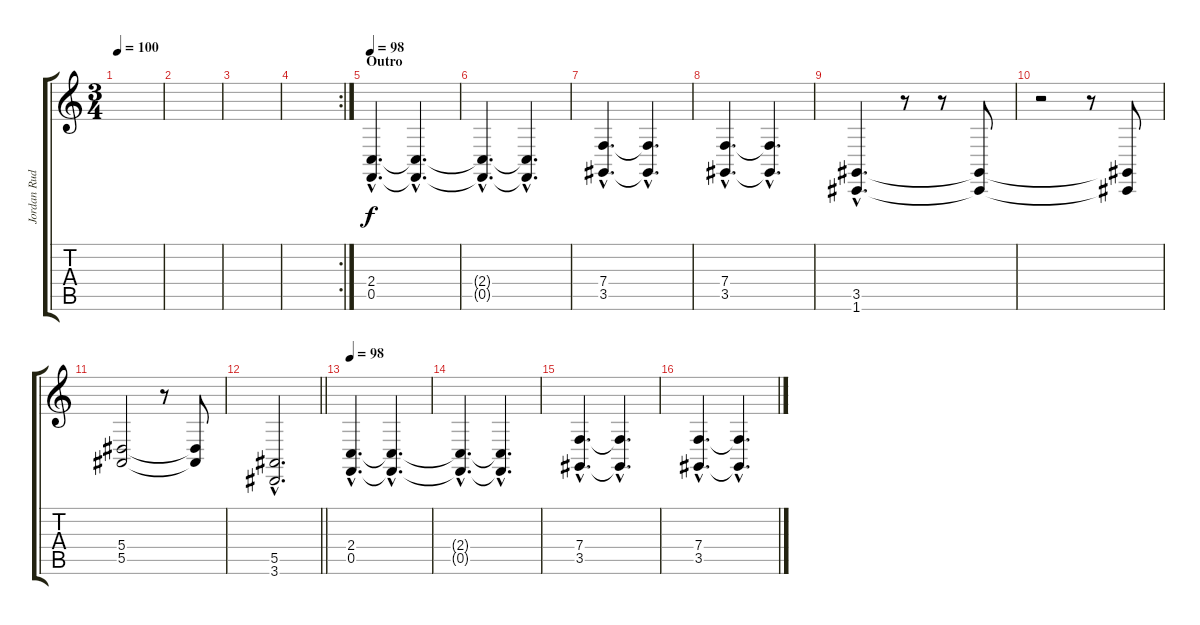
\track ("Jordan Rudess L" "Jordan Rud") {instrument acousticgrandpiano}
\staff {score tabs}
\tuning (C4 G3 Eb3 Bb2 F2 C2) {hide}
\ts (3 4)
\tempo 100
\clef g2
\ks c
|
|
|
\rc 2
|
\section ("" "Outro")
\tempo 98
(2.4{hac} 0.5{hac}).4{d volume 15 balance 4 instrument acousticgrandpiano} (2.4{hac t} 0.5{hac t}).4{d} |
(2.4{hac t} 0.5{hac t}).4{d} (2.4{hac t} 0.5{hac t}).4{d} |
(7.4{hac} 3.5{hac}).4{d} (7.4{hac t} 3.5{hac t}).4{d} |
(7.4{hac} 3.5{hac}).4{d} (7.4{hac t} 3.5{hac t}).4{d} |
(3.5{hac} 1.6{hac}).4{d} r.8 r.8 (3.5{t} 1.6{t}).8 |
r.2 r.8 (3.5{t} 1.6{t}).8 |
(5.4 5.5).2 r.8 (5.4{t} 5.5{t}).8 |
\barLineRight lightlight
(5.5{hac} 3.6{hac}).2{d} |
\tempo 98
(2.4{hac} 0.5{hac}).4{d volume 15 balance 4 instrument acousticgrandpiano} (2.4{hac t} 0.5{hac t}).4{d} |
(2.4{hac t} 0.5{hac t}).4{d} (2.4{hac t} 0.5{hac t}).4{d} |
(7.4{hac} 3.5{hac}).4{d} (7.4{hac t} 3.5{hac t}).4{d} |
(7.4{hac} 3.5{hac}).4{d} (7.4{hac t} 3.5{hac t}).4{d}
